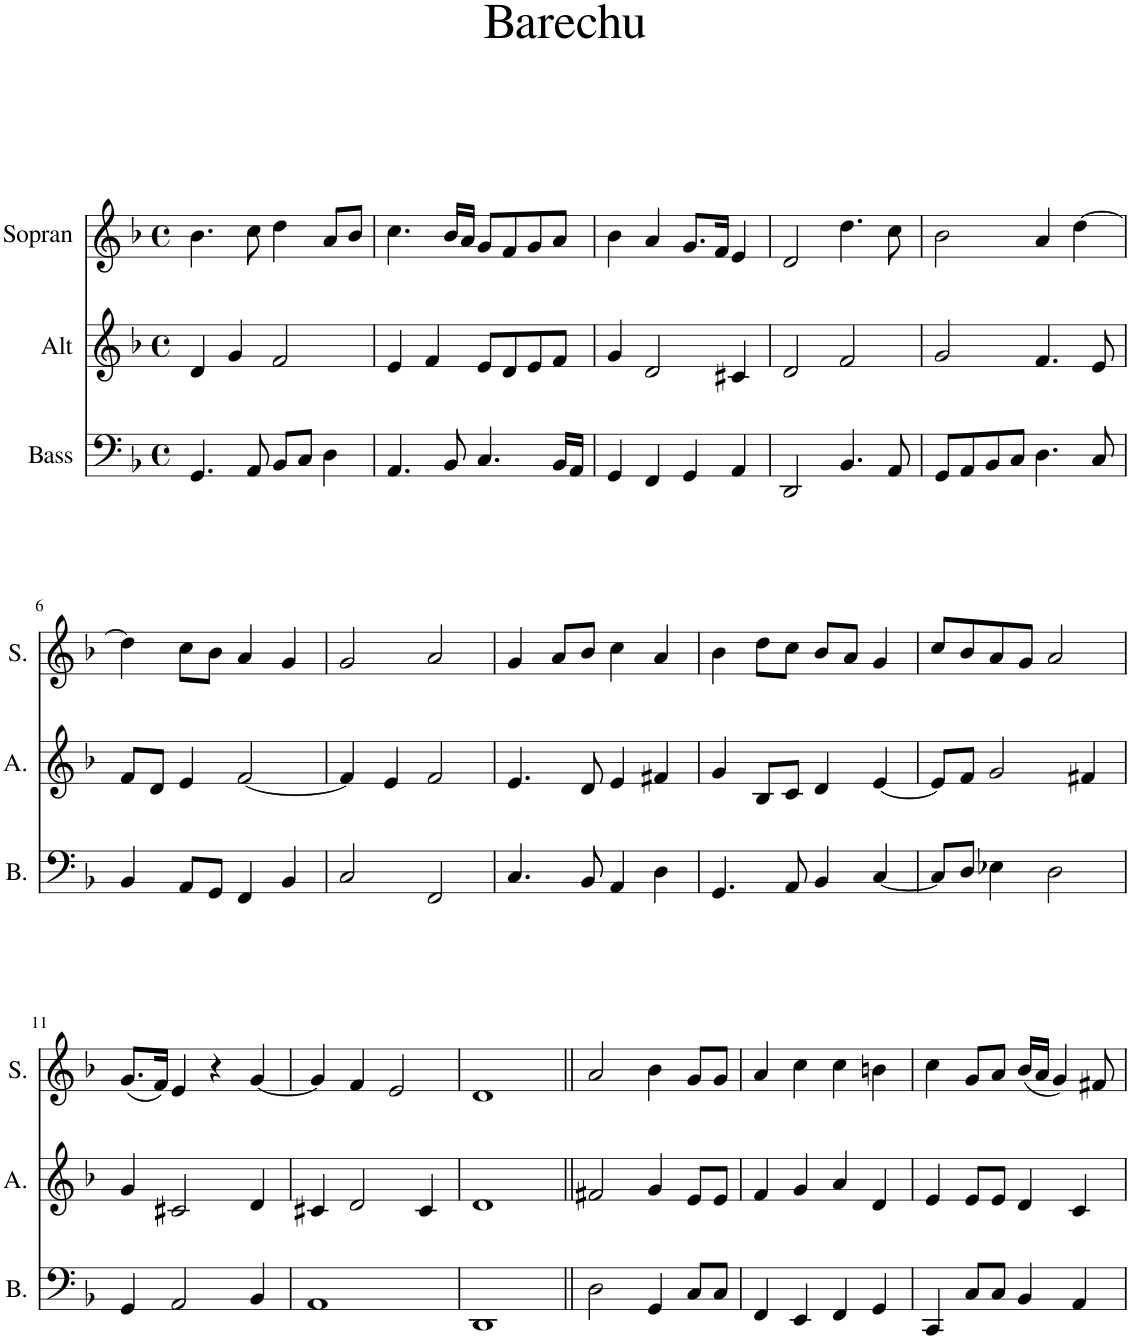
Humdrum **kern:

**kern	**kern	**kern
*part3	*part2	*part1
*staff3	*staff2	*staff1
*I"Bass	*I"Alt	*I"Sopran
*I'B.	*I'A.	*I'S.
*clefF4	*clefG2	*clefG2
*k[b-]	*k[b-]	*k[b-]
*M4/4	*M4/4	*M4/4
*met(c)	*met(c)	*met(c)
=1	=1	=1
4.GG/	4d/	4.b-\
.	4g/	.
8AA/	.	8cc\
8BB-/L	2f/	4dd\
8C/J	.	.
4D\	.	8a/L
.	.	8b-/J
=2	=2	=2
4.AA/	4e/	4.cc\
.	4f/	.
8BB-/	.	16b-/LL
.	.	16a/JJ
4.C/	8e/L	8g/L
.	8d/	8f/
.	8e/	8g/
16BB-/LL	8f/J	8a/J
16AA/JJ	.	.
=3	=3	=3
4GG/	4g/	4b-\
4FF/	2d/	4a/
4GG/	.	8.g/L
.	.	16f/Jk
4AA/	4c#X/	4e/
=4	=4	=4
2DD/	2d/	2d/
4.BB-/	2f/	4.dd\
8AA/	.	8cc\
=5	=5	=5
8GG/L	2g/	2b-\
8AA/	.	.
8BB-/	.	.
8C/J	.	.
4.D\	4.f/	4a/
.	.	[4dd\
8C/	8e/	.
!!LO:LB:g=z
=6	=6	=6
4BB-/	8f/L	4dd\]
.	8d/J	.
8AA/L	4e/	8cc\L
8GG/J	.	8b-\J
4FF/	[2f/	4a/
4BB-/	.	4g/
=7	=7	=7
2C/	4f/]	2g/
.	4e/	.
2FF/	2f/	2a/
=8	=8	=8
4.C/	4.e/	4g/
.	.	8a/L
8BB-/	8d/	8b-/J
4AA/	4e/	4cc\
4D\	4f#X/	4a/
=9	=9	=9
4.GG/	4g/	4b-\
.	8B-/L	8dd\L
8AA/	8c/J	8cc\J
4BB-/	4d/	8b-/L
.	.	8a/J
[4C/	[4e/	4g/
=10	=10	=10
8C/L]	8e/L]	8cc/L
8D/J	8f/J	8b-/
4E-X\	2g/	8a/
.	.	8g/J
2D\	.	2a/
.	4f#X/	.
!!LO:LB:g=z
=11	=11	=11
4GG/	4g/	(8.g/L
.	.	16f/Jk)
2AA/	2c#X/	4e/
.	.	4r
4BB-/	4d/	[4g/
=12	=12	=12
1AA	4c#X/	4g/]
.	2d/	4f/
.	.	2e/
.	4c#/	.
=13	=13	=13
1DD	1d	1d
=14||	=14||	=14||
2D\	2f#X/	2a/
4GG/	4g/	4b-\
8C/L	8e/L	8g/L
8C/J	8e/J	8g/J
=15	=15	=15
4FF/	4f/	4a/
4EE/	4g/	4cc\
4FF/	4a/	4cc\
4GG/	4d/	4bn\
=16	=16	=16
4CC/	4e/	4cc\
8C/L	8e/L	8g/L
8C/J	8e/J	8a/J
4BB-/	4d/	(16b-/LL
.	.	16a/JJ
.	.	4g/)
4AA/	4c/	.
.	.	8f#X/
=	=	=
*-	*-	*-
